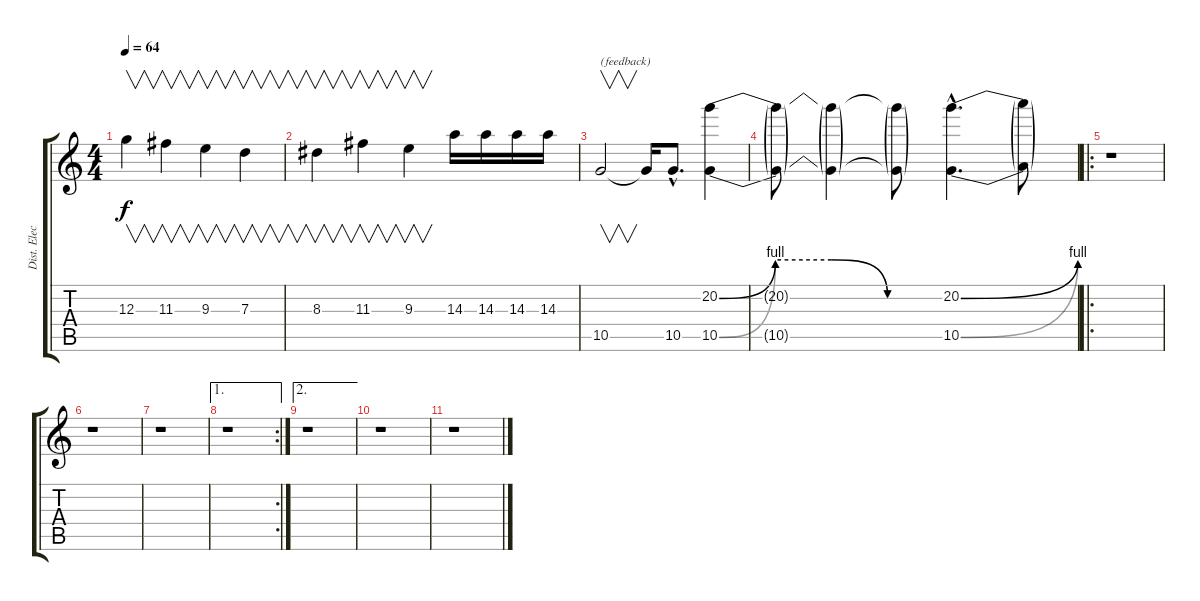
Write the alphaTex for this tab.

\track ("Dist. Elec." "Dist. Elec") {instrument distortionguitar}
\staff {score tabs}
\tuning (E4 B3 G3 D3 A2 E2) {hide}
\ts (4 4)
\tempo 64
\clef g2
\ks c
12.3.4{v dy f} 11.3.4{v} 9.3.4{v} 7.3.4{v} |
8.3.4{v} 11.3.4{v} 9.3.4{v} 14.3.16 14.3.16 14.3.16 14.3.16 |
10.5.2{v txt "(feedback)"} 10.5{t}.16 10.5{hac}.8{d} (20.2{be (custom 0 0 15 4 30 4 45 0 60 0)} 10.5{be (custom 0 0 15 4 30 4 45 0 60 0)}).4 |
(20.2{t} 10.5{t}).8 (20.2{t} 10.5{t}).4 (20.2{t} 10.5{t}).8 (20.2{be (bend 0 0 60 4) hac} 10.5{be (bend 0 0 60 4) hac}).4{d} (20.2{t} 10.5{t}).8 |
\ro
r.1 |
r.1 |
r.1 |
\ae 1
\rc 2
r.1 |
\ae 2
r.1 |
r.1 |
r.1
